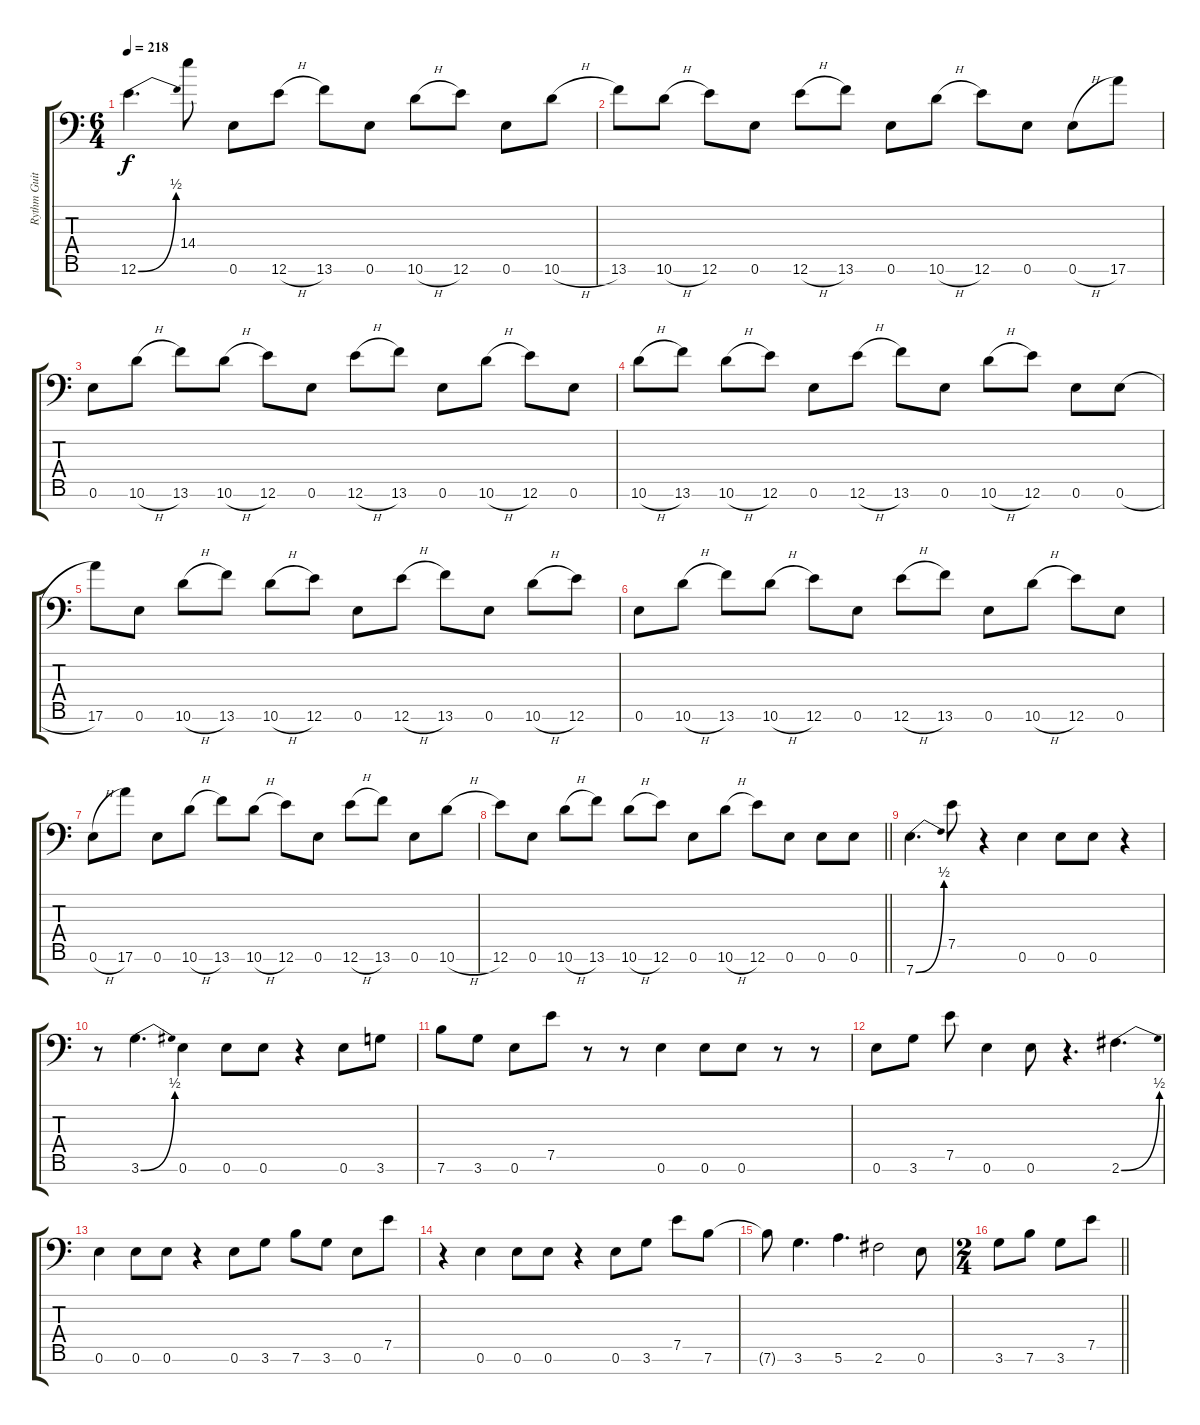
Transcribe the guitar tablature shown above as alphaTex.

\track ("Rythm Guitar #1" "Rythm Guit") {instrument distortionguitar}
\staff {score tabs}
\tuning (D4 A3 E3 D3 A2 E2 A1) {hide}
\ts (6 4)
\tempo 218
\clef f4
\ks c
12.6{be (bend 0 0 60 2)}.4{d dy f} 14.4.8 0.6.8 12.6{h}.8 13.6.8 0.6.8 10.6{h}.8 12.6.8 0.6.8 10.6{h}.8 |
13.6.8 10.6{h}.8 12.6.8 0.6.8 12.6{h}.8 13.6.8 0.6.8 10.6{h}.8 12.6.8 0.6.8 0.6{h}.8 17.6.8 |
0.6.8 10.6{h}.8 13.6.8 10.6{h}.8 12.6.8 0.6.8 12.6{h}.8 13.6.8 0.6.8 10.6{h}.8 12.6.8 0.6.8 |
10.6{h}.8 13.6.8 10.6{h}.8 12.6.8 0.6.8 12.6{h}.8 13.6.8 0.6.8 10.6{h}.8 12.6.8 0.6.8 0.6{h}.8 |
17.6.8 0.6.8 10.6{h}.8 13.6.8 10.6{h}.8 12.6.8 0.6.8 12.6{h}.8 13.6.8 0.6.8 10.6{h}.8 12.6.8 |
0.6.8 10.6{h}.8 13.6.8 10.6{h}.8 12.6.8 0.6.8 12.6{h}.8 13.6.8 0.6.8 10.6{h}.8 12.6.8 0.6.8 |
0.6{h}.8 17.6.8 0.6.8 10.6{h}.8 13.6.8 10.6{h}.8 12.6.8 0.6.8 12.6{h}.8 13.6.8 0.6.8 10.6{h}.8 |
\barLineRight lightlight
12.6.8 0.6.8 10.6{h}.8 13.6.8 10.6{h}.8 12.6.8 0.6.8 10.6{h}.8 12.6.8 0.6.8 0.6.8 0.6.8 |
\section ("" "")
7.7{be (bend 0 0 60 2)}.4{d} 7.5.8 r.4 0.6.4 0.6.8 0.6.8 r.4 |
r.8 3.6{be (bend 0 0 60 2)}.4{d} 0.6.4 0.6.8 0.6.8 r.4 0.6.8 3.6.8 |
7.6.8 3.6.8 0.6.8 7.5.8 r.8 r.8 0.6.4 0.6.8 0.6.8 r.8 r.8 |
0.6.8 3.6.8 7.5.8 0.6.4 0.6.8 r.4{d} 2.6{be (bend 0 0 60 2)}.4{d} |
0.6.4 0.6.8 0.6.8 r.4 0.6.8 3.6.8 7.6.8 3.6.8 0.6.8 7.5.8 |
r.4 0.6.4 0.6.8 0.6.8 r.4 0.6.8 3.6.8 7.5.8 7.6.8 |
7.6{t}.8 3.6.4{d} 5.6.4{d} 2.6.2 0.6.8 |
\ts (2 4)
\barLineRight lightlight
3.6.8 7.6.8 3.6.8 7.5.8
